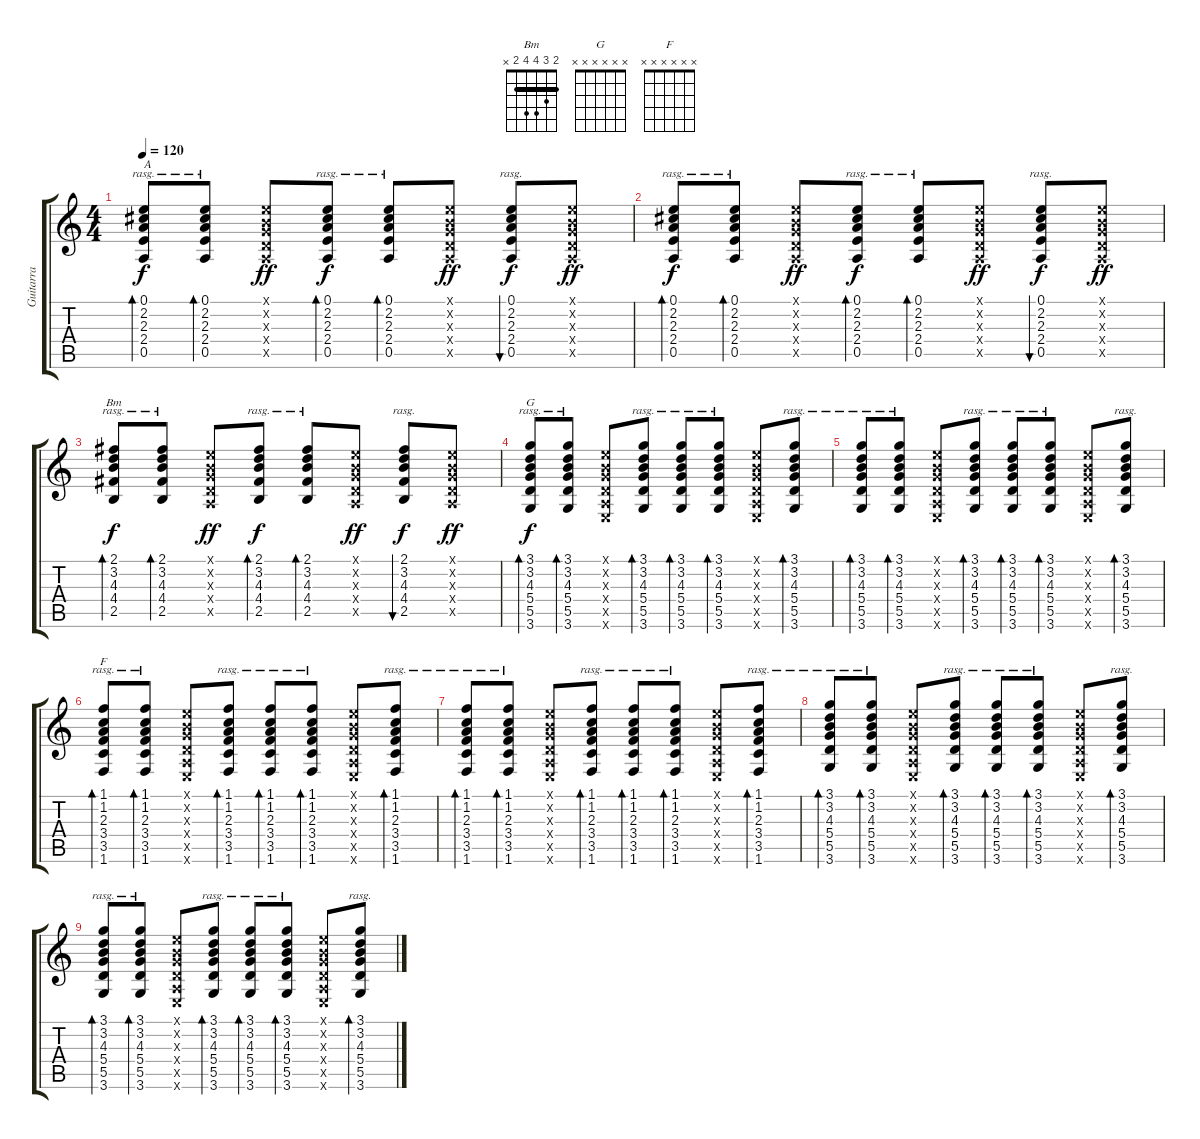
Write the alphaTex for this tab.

\track ("Guitarra" "Guitarra") {instrument acousticguitarsteel}
\staff {score tabs}
\tuning (E4 B3 G3 D3 A2 E2) {hide}
\chord ("Bm" 2 3 4 4 2 x) {barre 2}
\chord ("G" x x x x x x)
\chord ("F" x x x x x x)
\ts (4 4)
\tempo 120
\clef g2
\ks c
(0.1 2.2 2.3 2.4 0.5).8{bd 30 rasg ii txt "A" dy f} (0.1 2.2 2.3 2.4 0.5).8{bd 30 rasg ii} (0.1{x} 0.2{x} 0.3{x} 0.4{x} 0.5{x}).8{dy ff} (0.1 2.2 2.3 2.4 0.5).8{bd 30 rasg ii dy f} (0.1 2.2 2.3 2.4 0.5).8{bd 30 rasg ii} (0.1{x} 0.2{x} 0.3{x} 0.4{x} 0.5{x}).8{dy ff} (0.1 2.2 2.3 2.4 0.5).8{bu 30 rasg ii dy f} (0.1{x} 0.2{x} 0.3{x} 0.4{x} 0.5{x}).8{dy ff} |
(0.1 2.2 2.3 2.4 0.5).8{bd 30 rasg ii dy f} (0.1 2.2 2.3 2.4 0.5).8{bd 30 rasg ii} (0.1{x} 0.2{x} 0.3{x} 0.4{x} 0.5{x}).8{dy ff} (0.1 2.2 2.3 2.4 0.5).8{bd 30 rasg ii dy f} (0.1 2.2 2.3 2.4 0.5).8{bd 30 rasg ii} (0.1{x} 0.2{x} 0.3{x} 0.4{x} 0.5{x}).8{dy ff} (0.1 2.2 2.3 2.4 0.5).8{bu 30 rasg ii dy f} (0.1{x} 0.2{x} 0.3{x} 0.4{x} 0.5{x}).8{dy ff} |
(2.1 3.2 4.3 4.4 2.5).8{bd 30 ch "Bm" rasg ii dy f} (2.1 3.2 4.3 4.4 2.5).8{bd 30 rasg ii} (0.1{x} 0.2{x} 0.3{x} 0.4{x} 0.5{x}).8{dy ff} (2.1 3.2 4.3 4.4 2.5).8{bd 30 rasg ii dy f} (2.1 3.2 4.3 4.4 2.5).8{bd 30 rasg ii} (0.1{x} 0.2{x} 0.3{x} 0.4{x} 0.5{x}).8{dy ff} (2.1 3.2 4.3 4.4 2.5).8{bu 30 rasg ii dy f} (0.1{x} 0.2{x} 0.3{x} 0.4{x} 0.5{x}).8{dy ff} |
(3.1 3.2 4.3 5.4 5.5 3.6).8{bd 30 ch "G" rasg ii dy f} (3.1 3.2 4.3 5.4 5.5 3.6).8{bd 30 rasg ii} (0.1{x} 0.2{x} 0.3{x} 0.4{x} 0.5{x} 0.6{x}).8 (3.1 3.2 4.3 5.4 5.5 3.6).8{bd 30 rasg ii} (3.1 3.2 4.3 5.4 5.5 3.6).8{bd 30 rasg ii} (3.1 3.2 4.3 5.4 5.5 3.6).8{bd 30 rasg ii} (0.1{x} 0.2{x} 0.3{x} 0.4{x} 0.5{x} 0.6{x}).8 (3.1 3.2 4.3 5.4 5.5 3.6).8{bd 30 rasg ii} |
(3.1 3.2 4.3 5.4 5.5 3.6).8{bd 30 rasg ii} (3.1 3.2 4.3 5.4 5.5 3.6).8{bd 30 rasg ii} (0.1{x} 0.2{x} 0.3{x} 0.4{x} 0.5{x} 0.6{x}).8 (3.1 3.2 4.3 5.4 5.5 3.6).8{bd 30 rasg ii} (3.1 3.2 4.3 5.4 5.5 3.6).8{bd 30 rasg ii} (3.1 3.2 4.3 5.4 5.5 3.6).8{bd 30 rasg ii} (0.1{x} 0.2{x} 0.3{x} 0.4{x} 0.5{x} 0.6{x}).8 (3.1 3.2 4.3 5.4 5.5 3.6).8{bd 30 rasg ii} |
(1.1 1.2 2.3 3.4 3.5 1.6).8{bd 30 ch "F" rasg ii} (1.1 1.2 2.3 3.4 3.5 1.6).8{bd 30 rasg ii} (0.1{x} 0.2{x} 0.3{x} 0.4{x} 0.5{x} 0.6{x}).8 (1.1 1.2 2.3 3.4 3.5 1.6).8{bd 30 rasg ii} (1.1 1.2 2.3 3.4 3.5 1.6).8{bd 30 rasg ii} (1.1 1.2 2.3 3.4 3.5 1.6).8{bd 30 rasg ii} (0.1{x} 0.2{x} 0.3{x} 0.4{x} 0.5{x} 0.6{x}).8 (1.1 1.2 2.3 3.4 3.5 1.6).8{bd 30 rasg ii} |
(1.1 1.2 2.3 3.4 3.5 1.6).8{bd 30 rasg ii} (1.1 1.2 2.3 3.4 3.5 1.6).8{bd 30 rasg ii} (0.1{x} 0.2{x} 0.3{x} 0.4{x} 0.5{x} 0.6{x}).8 (1.1 1.2 2.3 3.4 3.5 1.6).8{bd 30 rasg ii} (1.1 1.2 2.3 3.4 3.5 1.6).8{bd 30 rasg ii} (1.1 1.2 2.3 3.4 3.5 1.6).8{bd 30 rasg ii} (0.1{x} 0.2{x} 0.3{x} 0.4{x} 0.5{x} 0.6{x}).8 (1.1 1.2 2.3 3.4 3.5 1.6).8{bd 30 rasg ii} |
(3.1 3.2 4.3 5.4 5.5 3.6).8{bd 30 rasg ii} (3.1 3.2 4.3 5.4 5.5 3.6).8{bd 30 rasg ii} (0.1{x} 0.2{x} 0.3{x} 0.4{x} 0.5{x} 0.6{x}).8 (3.1 3.2 4.3 5.4 5.5 3.6).8{bd 30 rasg ii} (3.1 3.2 4.3 5.4 5.5 3.6).8{bd 30 rasg ii} (3.1 3.2 4.3 5.4 5.5 3.6).8{bd 30 rasg ii} (0.1{x} 0.2{x} 0.3{x} 0.4{x} 0.5{x} 0.6{x}).8 (3.1 3.2 4.3 5.4 5.5 3.6).8{bd 30 rasg ii} |
(3.1 3.2 4.3 5.4 5.5 3.6).8{bd 30 rasg ii} (3.1 3.2 4.3 5.4 5.5 3.6).8{bd 30 rasg ii} (0.1{x} 0.2{x} 0.3{x} 0.4{x} 0.5{x} 0.6{x}).8 (3.1 3.2 4.3 5.4 5.5 3.6).8{bd 30 rasg ii} (3.1 3.2 4.3 5.4 5.5 3.6).8{bd 30 rasg ii} (3.1 3.2 4.3 5.4 5.5 3.6).8{bd 30 rasg ii} (0.1{x} 0.2{x} 0.3{x} 0.4{x} 0.5{x} 0.6{x}).8 (3.1 3.2 4.3 5.4 5.5 3.6).8{bd 30 rasg ii}
